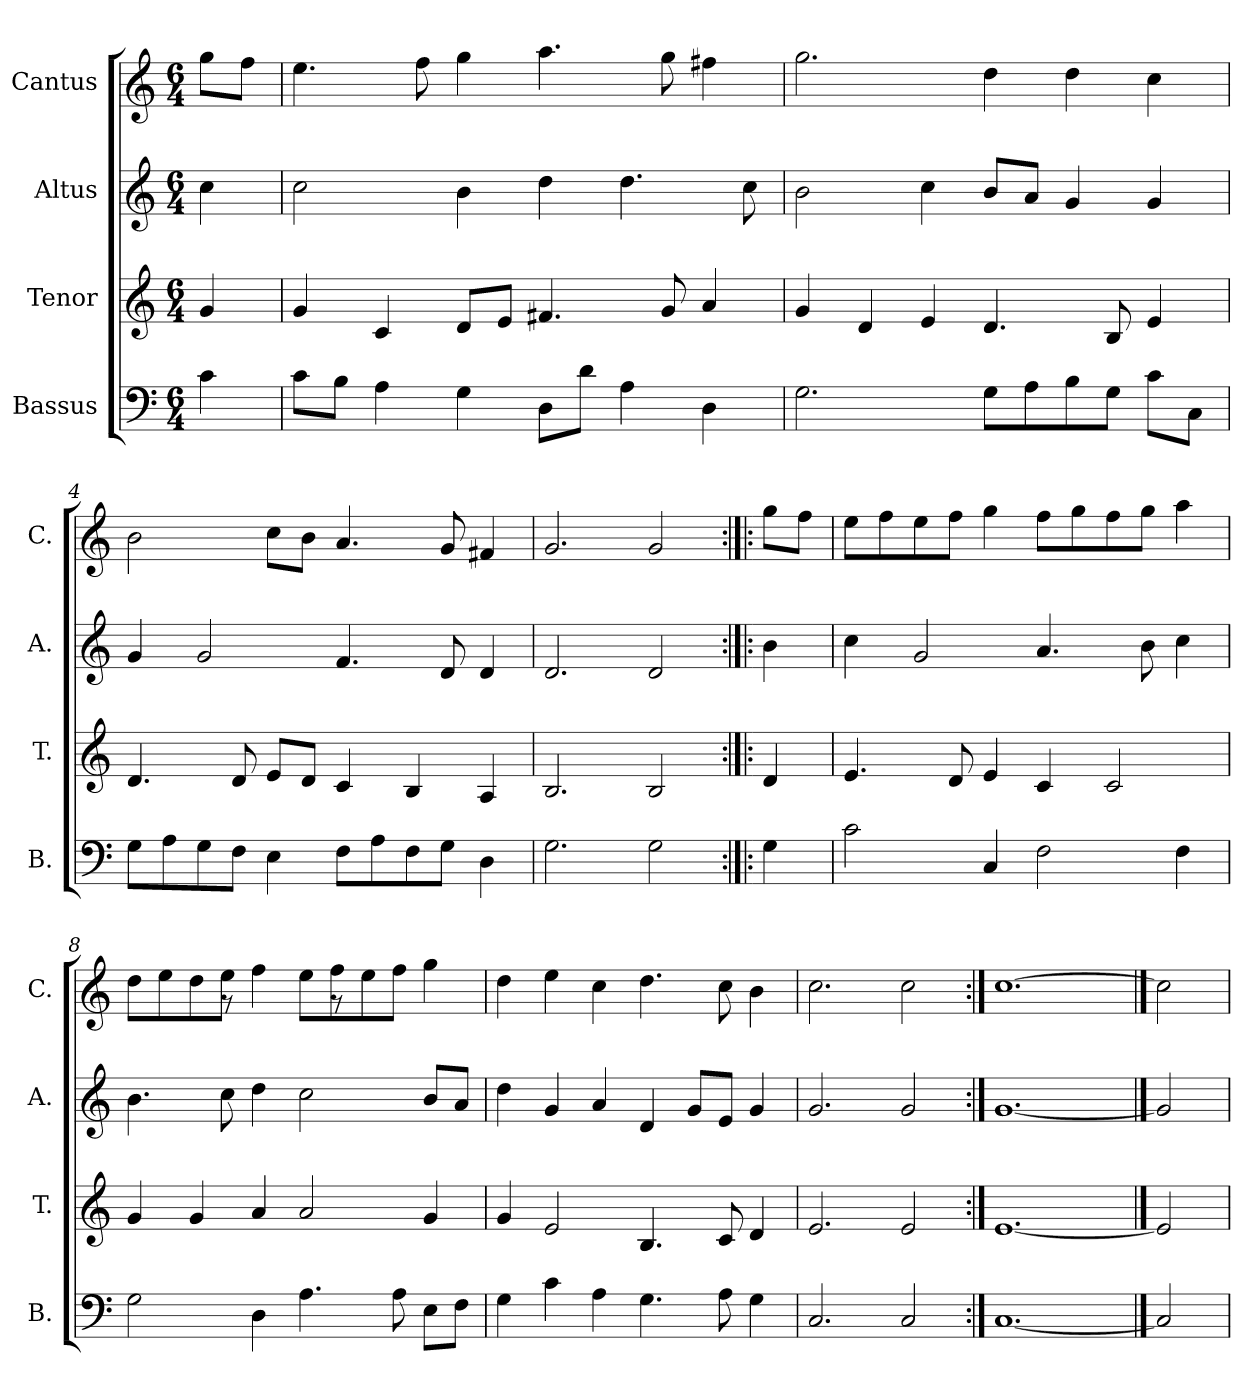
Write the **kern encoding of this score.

**kern	**kern	**kern	**kern
*part4	*part3	*part2	*part1
*staff4	*staff3	*staff2	*staff1
*I"Bassus	*I"Tenor	*I"Altus	*I"Cantus
*I'B.	*I'T.	*I'A.	*I'C.
*clefF4	*clefG2	*clefG2	*clefG2
*k[]	*k[]	*k[]	*k[]
*M6/4	*M6/4	*M6/4	*M6/4
=1	=1	=1	=1
4c\	4g/	4cc\	8gg\L
.	.	.	8ff\J
=2	=2	=2	=2
8c\L	4g/	2cc\	4.ee\
8B\J	.	.	.
4A\	4c/	.	.
.	.	.	8ff\
4G\	8d/L	4b\	4gg\
.	8e/J	.	.
8D\L	4.f#X/	4dd\	4.aa\
8d\J	.	.	.
4A\	.	4.dd\	.
.	8g/	.	8gg\
4D\	4a/	.	4ff#X\
.	.	8cc\	.
=3	=3	=3	=3
2.G\	4g/	2b\	2.gg\
.	4d/	.	.
.	4e/	4cc\	.
8G\L	4.d/	8b/L	4dd\
8A\	.	8a/J	.
8B\	.	4g/	4dd\
8G\J	8B/	.	.
8c\L	4e/	4g/	4cc\
8C\J	.	.	.
=4	=4	=4	=4
8G\L	4.d/	4g/	2b\
8A\	.	.	.
8G\	.	2g/	.
8F\J	8d/	.	.
4E\	8e/L	.	8cc\L
.	8d/J	.	8b\J
8F\L	4c/	4.f/	4.a/
8A\	.	.	.
8F\	4B/	.	.
8G\J	.	8d/	8g/
4D\	4A/	4d/	4f#X/
!!LO:LB:g=z
=5	=5	=5	=5
2.G\	2.B/	2.d/	2.g/
2G\	2B/	2d/	2g/
=6:|!|:	=6:|!|:	=6:|!|:	=6:|!|:
4G\	4d/	4b\	8gg\L
.	.	.	8ff\J
=7	=7	=7	=7
2c\	4.e/	4cc\	8ee\L
.	.	.	8ff\
.	.	2g/	8ee\
.	8d/	.	8ff\J
4C/	4e/	.	4gg\
2F\	4c/	4.a/	8ff\L
.	.	.	8gg\
.	2c/	.	8ff\
.	.	8b\	8gg\J
4F\	.	4cc\	4aa\
=8	=8	=8	=8
*	*	*	*^
*	*	*	*	*^
2G\	4g/	4.b\	8dd\L	2..ryy	4.ryy
.	.	.	8ee\	.	.
.	4g/	.	8dd\	.	.
.	.	8cc\	8ee\J	.	8r
4D\	4a/	4dd\	4ff\	.	1ryy
4.A\	2a/	2cc\	8ee\L	.	.
.	.	.	8ff\	8r	.
.	.	.	8ee\	2ryy	.
8A\	.	.	8ff\J	.	.
8E\L	4g/	8b/L	4gg\	.	.
8F\J	.	8a/J	.	.	.
*	*	*	*v	*v	*v
!!LO:LB:g=z
=9	=9	=9	=9
4G\	4g/	4dd\	4dd\
4c\	2e/	4g/	4ee\
4A\	.	4a/	4cc\
4.G\	4.B/	4d/	4.dd\
.	.	8g/L	.
8A\	8c/	8e/J	8cc\
4G\	4d/	4g/	4b\
=10	=10	=10	=10
2.C/	2.e/	2.g/	2.cc\
2C/	2e/	2g/	2cc\
=11:|!	=11:|!	=11:|!	=11:|!
[1.C	[1.e	[1.g	[1.cc
==12	==12	==12	==12
2C]	2e]	2g]	2cc]
=	=	=	=
*-	*-	*-	*-
